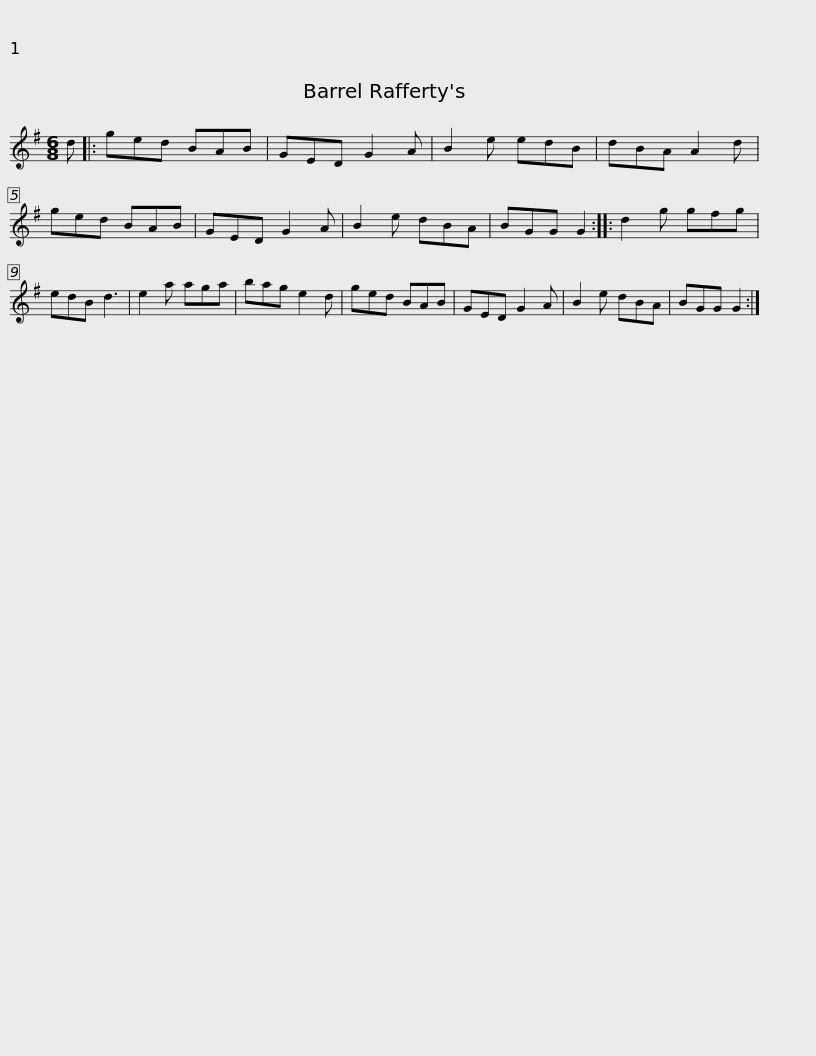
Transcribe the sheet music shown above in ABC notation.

X:1
L:1/8
M:6/8
I:linebreak $
K:G
V:1 treble
V:1
 d |: ged BAB | GED G2 A | B2 e edB | dBA A2 d | %5
 ged BAB | GED G2 A | B2 e dBA |$ BGG G2 :: d2 g gfg | %10
 edB d3 | e2 a aga | bag e2 d | ged BAB | GED G2 A | %15
 B2 e dBA |$ BGG G2 :| %17
